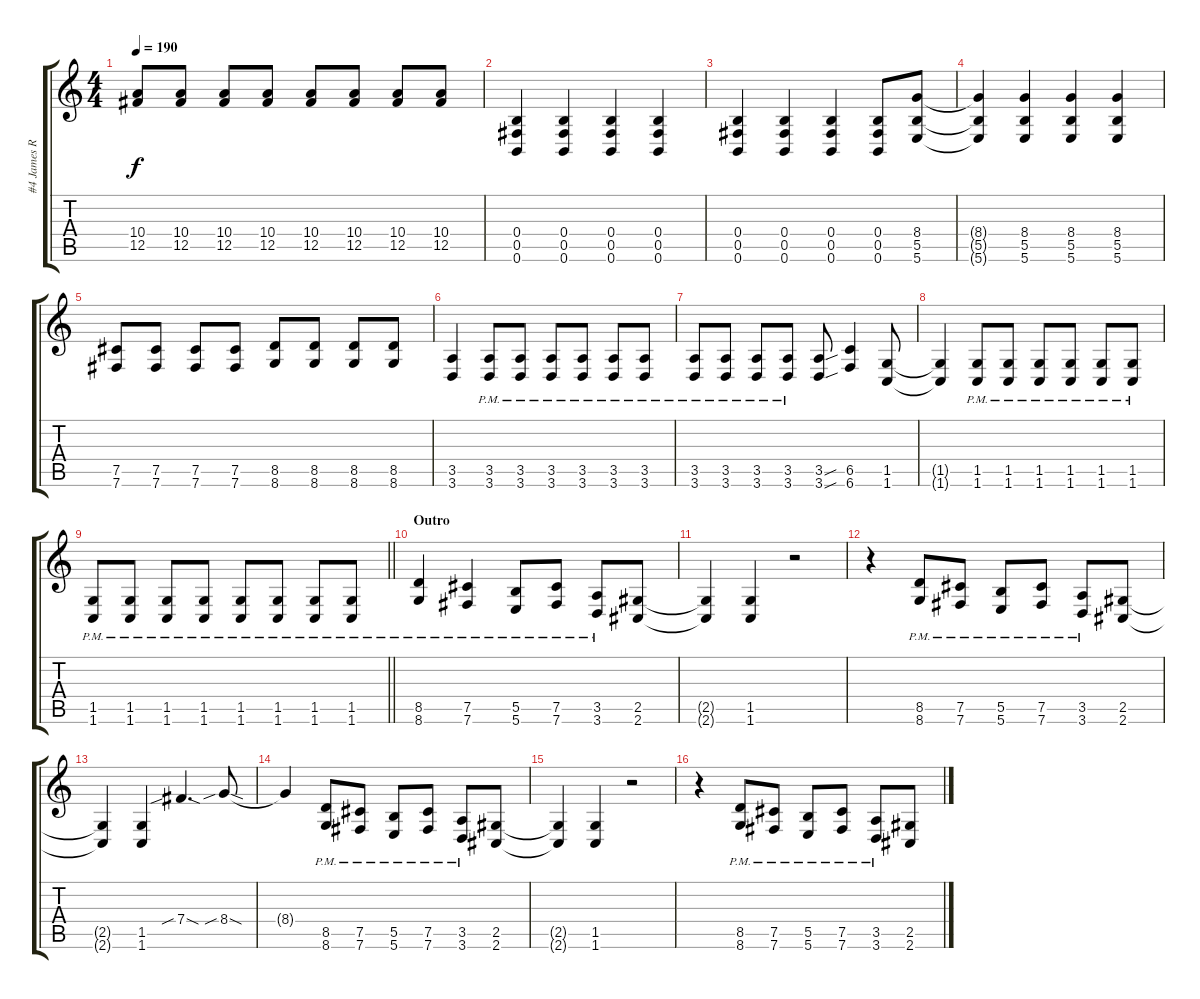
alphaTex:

\track ("#4 James Root" "#4 James R") {instrument distortionguitar}
\staff {score tabs}
\tuning (Db4 Ab3 E3 B2 Gb2 B1) {hide}
\ts (4 4)
\tempo 190
\clef g2
\ks c
(10.4 12.5).8{dy f} (10.4 12.5).8 (10.4 12.5).8 (10.4 12.5).8 (10.4 12.5).8 (10.4 12.5).8 (10.4 12.5).8 (10.4 12.5).8 |
(0.4 0.5 0.6).4 (0.4 0.5 0.6).4 (0.4 0.5 0.6).4 (0.4 0.5 0.6).4 |
(0.4 0.5 0.6).4 (0.4 0.5 0.6).4 (0.4 0.5 0.6).4 (0.4 0.5 0.6).8 (8.4 5.5 5.6).8 |
(8.4{t} 5.5{t} 5.6{t}).4 (8.4 5.5 5.6).4 (8.4 5.5 5.6).4 (8.4 5.5 5.6).4 |
(7.5 7.6).8 (7.5 7.6).8 (7.5 7.6).8 (7.5 7.6).8 (8.5 8.6).8 (8.5 8.6).8 (8.5 8.6).8 (8.5 8.6).8 |
(3.5 3.6).4 (3.5{pm} 3.6{pm}).8 (3.5{pm} 3.6{pm}).8 (3.5{pm} 3.6{pm}).8 (3.5{pm} 3.6{pm}).8 (3.5{pm} 3.6{pm}).8 (3.5{pm} 3.6{pm}).8 |
(3.5{pm} 3.6{pm}).8 (3.5{pm} 3.6{pm}).8 (3.5{pm} 3.6{pm}).8 (3.5{pm} 3.6{pm}).8 (3.5{sou} 3.6{sou}).8 (6.5 6.6).4 (1.5 1.6).8 |
(1.5{t} 1.6{t}).4 (1.5{pm} 1.6{pm}).8 (1.5{pm} 1.6{pm}).8 (1.5{pm} 1.6{pm}).8 (1.5{pm} 1.6{pm}).8 (1.5{pm} 1.6{pm}).8 (1.5{pm} 1.6{pm}).8 |
\barLineRight lightlight
(1.5{pm} 1.6{pm}).8 (1.5{pm} 1.6{pm}).8 (1.5{pm} 1.6{pm}).8 (1.5{pm} 1.6{pm}).8 (1.5{pm} 1.6{pm}).8 (1.5{pm} 1.6{pm}).8 (1.5{pm} 1.6{pm}).8 (1.5{pm} 1.6{pm}).8 |
\section ("" "Outro")
(8.5{pm} 8.6{pm}).4 (7.5{pm} 7.6{pm}).4 (5.5{pm} 5.6{pm}).8 (7.5{pm} 7.6{pm}).8 (3.5{pm} 3.6{pm}).8 (2.5 2.6).8 |
(2.5{t} 2.6{t}).4 (1.5 1.6).4 r.2 |
r.4 (8.5{pm} 8.6{pm}).8 (7.5{pm} 7.6{pm}).8 (5.5{pm} 5.6{pm}).8 (7.5{pm} 7.6{pm}).8 (3.5{pm} 3.6{pm}).8 (2.5 2.6).8 |
(2.5{t} 2.6{t}).4 (1.5 1.6).4 7.4{sib sod}.4{d} 8.4{sib sod}.8 |
8.4{t}.4 (8.5{pm} 8.6{pm}).8 (7.5{pm} 7.6{pm}).8 (5.5{pm} 5.6{pm}).8 (7.5{pm} 7.6{pm}).8 (3.5{pm} 3.6{pm}).8 (2.5 2.6).8 |
(2.5{t} 2.6{t}).4 (1.5 1.6).4 r.2 |
r.4 (8.5{pm} 8.6{pm}).8 (7.5{pm} 7.6{pm}).8 (5.5{pm} 5.6{pm}).8 (7.5{pm} 7.6{pm}).8 (3.5{pm} 3.6{pm}).8 (2.5 2.6).8
